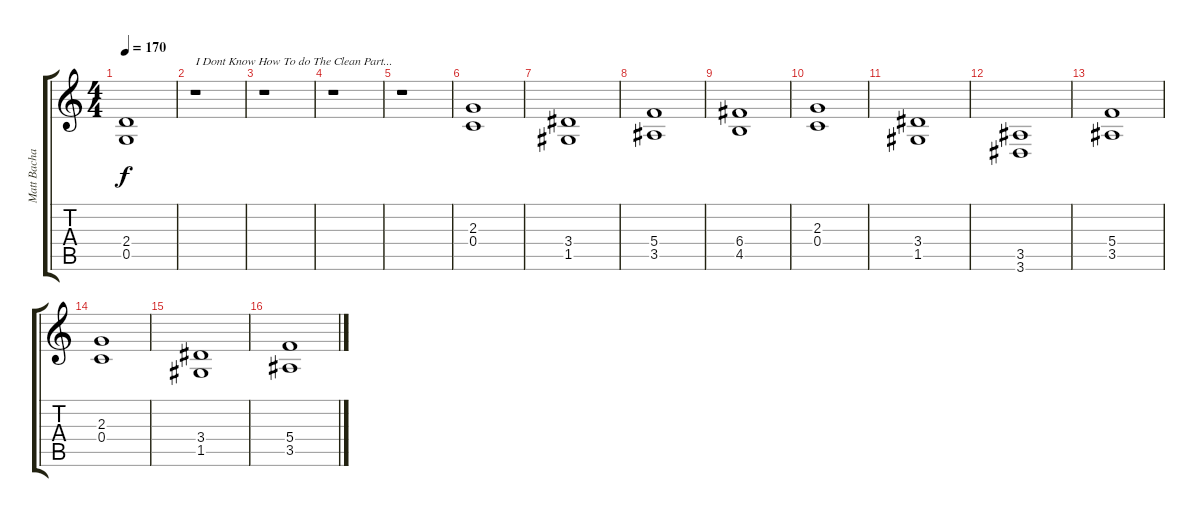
\track ("Matt Bachand" "Matt Bacha") {instrument distortionguitar}
\staff {score tabs}
\tuning (D4 A3 F3 C3 G2 C2) {hide}
\ts (4 4)
\tempo 170
\clef g2
\ks c
(2.4{t} 0.5{t}).1{dy f} |
r.1{txt "I Dont Know How To do The Clean Part..."} |
r.1 |
r.1 |
r.1 |
(2.3 0.4).1 |
(3.4 1.5).1 |
(5.4 3.5).1 |
(6.4 4.5).1 |
(2.3 0.4).1 |
(3.4 1.5).1 |
(3.5 3.6).1 |
(5.4 3.5).1 |
(2.3 0.4).1 |
(3.4 1.5).1 |
(5.4 3.5).1
